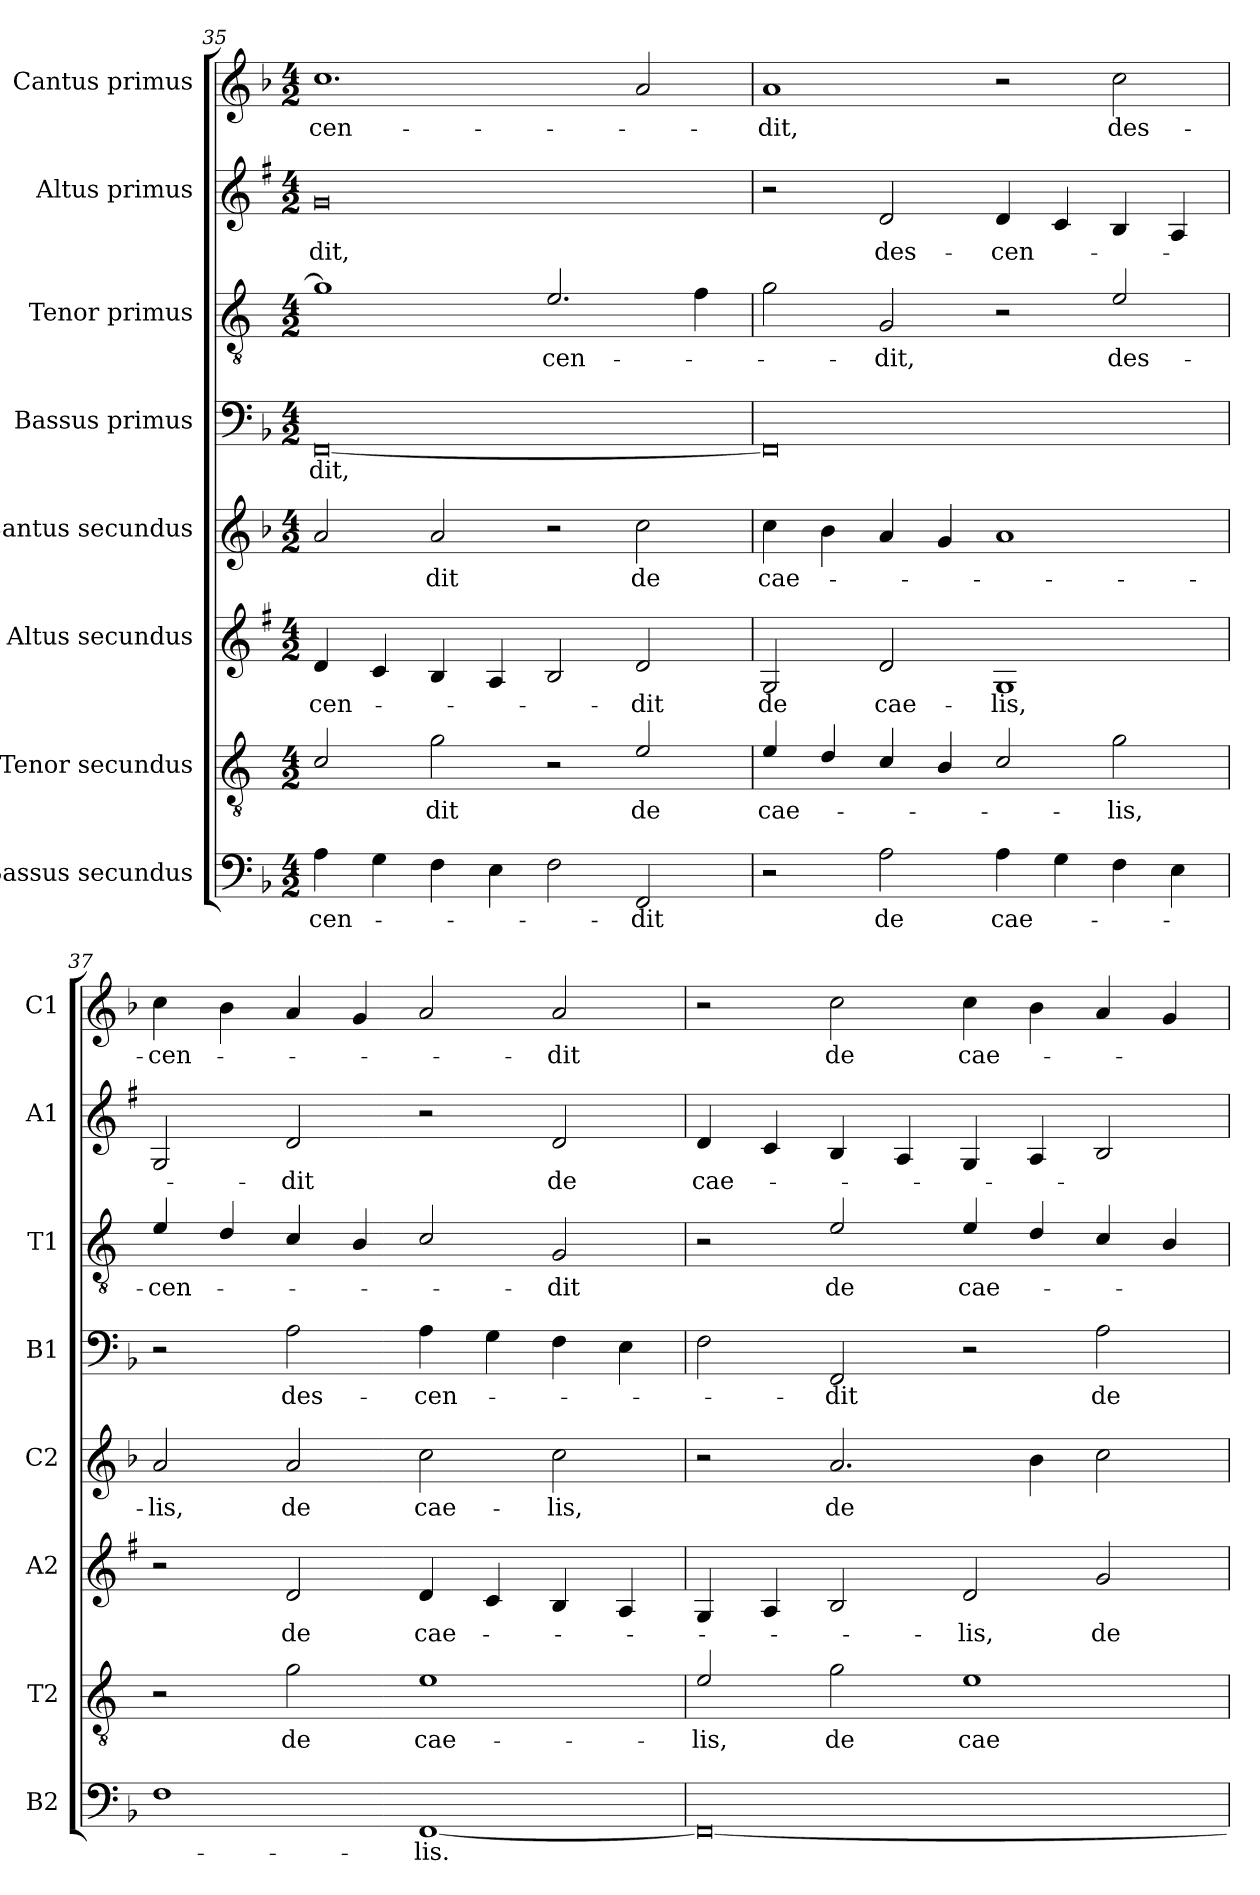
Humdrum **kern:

**kern	**text	**kern	**text	**kern	**text	**kern	**text	**kern	**text	**kern	**text	**kern	**text	**kern	**text
*part8	*part8	*part7	*part7	*part6	*part6	*part5	*part5	*part4	*part4	*part3	*part3	*part2	*part2	*part1	*part1
*staff8	*staff8	*staff7	*staff7	*staff6	*staff6	*staff5	*staff5	*staff4	*staff4	*staff3	*staff3	*staff2	*staff2	*staff1	*staff1
*I"Bassus secundus	*	*I"Tenor secundus	*	*I"Altus secundus	*	*I"Cantus secundus	*	*I"Bassus primus	*	*I"Tenor primus	*	*I"Altus primus	*	*I"Cantus primus	*
*I'B2	*	*I'T2	*	*I'A2	*	*I'C2	*	*I'B1	*	*I'T1	*	*I'A1	*	*I'C1	*
*clefF4	*	*clefGv2	*	*clefG2	*	*clefG2	*	*clefF4	*	*clefGv2	*	*clefG2	*	*clefG2	*
*	*	*ITrd4c7	*	*ITrd1c2	*	*	*	*	*	*ITrd4c7	*	*ITrd1c2	*	*	*
*k[b-]	*	*k[b-]	*	*k[b-]	*	*k[b-]	*	*k[b-]	*	*k[b-]	*	*k[b-]	*	*k[b-]	*
*F:	*	*F:	*	*F:	*	*F:	*	*F:	*	*F:	*	*F:	*	*F:	*
*M4/2	*	*M4/2	*	*M4/2	*	*M4/2	*	*M4/2	*	*M4/2	*	*M4/2	*	*M4/2	*
=35	=35	=35	=35	=35	=35	=35	=35	=35	=35	=35	=35	=35	=35	=35	=35
!	!LO:LY:b	!	!	!	!LO:LY:b	!	!	!	!LO:LY:b	!	!	!	!LO:LY:b	!	!LO:LY:b
4A\	-cen-	2F/	.	4c/	-cen-	2a/	.	[0FF	-dit,	1c]	.	0f	-dit,	1.cc	-cen-
4G\	.	.	.	4B-/	.	.	.	.	.	.	.	.	.	.	.
!	!	!	!LO:LY:b	!	!	!	!LO:LY:b	!	!	!	!	!	!	!	!
4F\	.	2c\	-dit	4A/	.	2a/	-dit	.	.	.	.	.	.	.	.
4E\	.	.	.	4G/	.	.	.	.	.	.	.	.	.	.	.
!	!	!	!	!	!	!	!	!	!	!	!LO:LY:b	!	!	!	!
2F\	.	2r	.	2A/	.	2r	.	.	.	2.A/	-cen-	.	.	.	.
!	!LO:LY:b	!	!LO:LY:b	!	!LO:LY:b	!	!LO:LY:b	!	!	!	!	!	!	!	!
2FF/	-dit	2A/	de	2c/	-dit	2cc\	de	.	.	.	.	.	.	2a/	.
.	.	.	.	.	.	.	.	.	.	4B-\	.	.	.	.	.
=36	=36	=36	=36	=36	=36	=36	=36	=36	=36	=36	=36	=36	=36	=36	=36
!	!	!	!LO:LY:b	!	!LO:LY:b	!	!LO:LY:b	!	!	!	!	!	!	!	!LO:LY:b
2r	.	4A/	cae-	2F/	de	4cc\	cae-	0FF]	.	2c\	.	2r	.	1a	-dit,
.	.	4G/	.	.	.	4b-\	.	.	.	.	.	.	.	.	.
!	!LO:LY:b	!	!	!	!LO:LY:b	!	!	!	!	!	!LO:LY:b	!	!LO:LY:b	!	!
2A\	de	4F/	.	2c/	cae-	4a/	.	.	.	2C/	-dit,	2c/	des-	.	.
.	.	4E/	.	.	.	4g/	.	.	.	.	.	.	.	.	.
!	!LO:LY:b	!	!	!	!LO:LY:b	!	!	!	!	!	!	!	!LO:LY:b	!	!
4A\	cae-	2F/	.	1F	-lis,	1a	.	.	.	2r	.	4c/	-cen-	2r	.
4G\	.	.	.	.	.	.	.	.	.	.	.	4B-/	.	.	.
!	!	!	!LO:LY:b	!	!	!	!	!	!	!	!LO:LY:b	!	!	!	!LO:LY:b
4F\	.	2c\	-lis,	.	.	.	.	.	.	2A/	des-	4A/	.	2cc\	des-
4E\	.	.	.	.	.	.	.	.	.	.	.	4G/	.	.	.
!!LO:LB:g=z
=37	=37	=37	=37	=37	=37	=37	=37	=37	=37	=37	=37	=37	=37	=37	=37
!	!	!	!	!	!	!	!LO:LY:b	!	!	!	!LO:LY:b	!	!	!	!LO:LY:b
1F	.	2r	.	2r	.	2a/	-lis,	2r	.	4A/	-cen-	2F/	.	4cc\	-cen-
.	.	.	.	.	.	.	.	.	.	4G/	.	.	.	4b-\	.
!	!	!	!LO:LY:b	!	!LO:LY:b	!	!LO:LY:b	!	!LO:LY:b	!	!	!	!LO:LY:b	!	!
.	.	2c\	de	2c/	de	2a/	de	2A\	des-	4F/	.	2c/	-dit	4a/	.
.	.	.	.	.	.	.	.	.	.	4E/	.	.	.	4g/	.
!	!LO:LY:b	!	!LO:LY:b	!	!LO:LY:b	!	!LO:LY:b	!	!LO:LY:b	!	!	!	!	!	!
[1FF	-lis.	1A	cae-	4c/	cae-	2cc\	cae-	4A\	-cen-	2F/	.	2r	.	2a/	.
.	.	.	.	4B-/	.	.	.	4G\	.	.	.	.	.	.	.
!	!	!	!	!	!	!	!LO:LY:b	!	!	!	!LO:LY:b	!	!LO:LY:b	!	!LO:LY:b
.	.	.	.	4A/	.	2cc\	-lis,	4F\	.	2C/	-dit	2c/	de	2a/	-dit
.	.	.	.	4G/	.	.	.	4E\	.	.	.	.	.	.	.
=38	=38	=38	=38	=38	=38	=38	=38	=38	=38	=38	=38	=38	=38	=38	=38
!	!	!	!LO:LY:b	!	!	!	!	!	!	!	!	!	!LO:LY:b	!	!
0FF_	.	2A/	-lis,	4F/	.	2r	.	2F\	.	2r	.	4c/	cae-	2r	.
.	.	.	.	4G/	.	.	.	.	.	.	.	4B-/	.	.	.
!	!	!	!LO:LY:b	!	!	!	!LO:LY:b	!	!LO:LY:b	!	!LO:LY:b	!	!	!	!LO:LY:b
.	.	2c\	de	2A/	.	2.a/	de	2FF/	-dit	2A/	de	4A/	.	2cc\	de
.	.	.	.	.	.	.	.	.	.	.	.	4G/	.	.	.
!	!	!	!LO:LY:b	!	!LO:LY:b	!	!	!	!	!	!LO:LY:b	!	!	!	!LO:LY:b
.	.	1A	cae-	2c/	-lis,	.	.	2r	.	4A/	cae-	4F/	.	4cc\	cae-
.	.	.	.	.	.	4b-\	.	.	.	4G/	.	4G/	.	4b-\	.
!	!	!	!	!	!LO:LY:b	!	!	!	!LO:LY:b	!	!	!	!	!	!
.	.	.	.	2f/	de	2cc\	.	2A\	de	4F/	.	2A/	.	4a/	.
.	.	.	.	.	.	.	.	.	.	4E/	.	.	.	4g/	.
=	=	=	=	=	=	=	=	=	=	=	=	=	=	=	=
*-	*-	*-	*-	*-	*-	*-	*-	*-	*-	*-	*-	*-	*-	*-	*-
